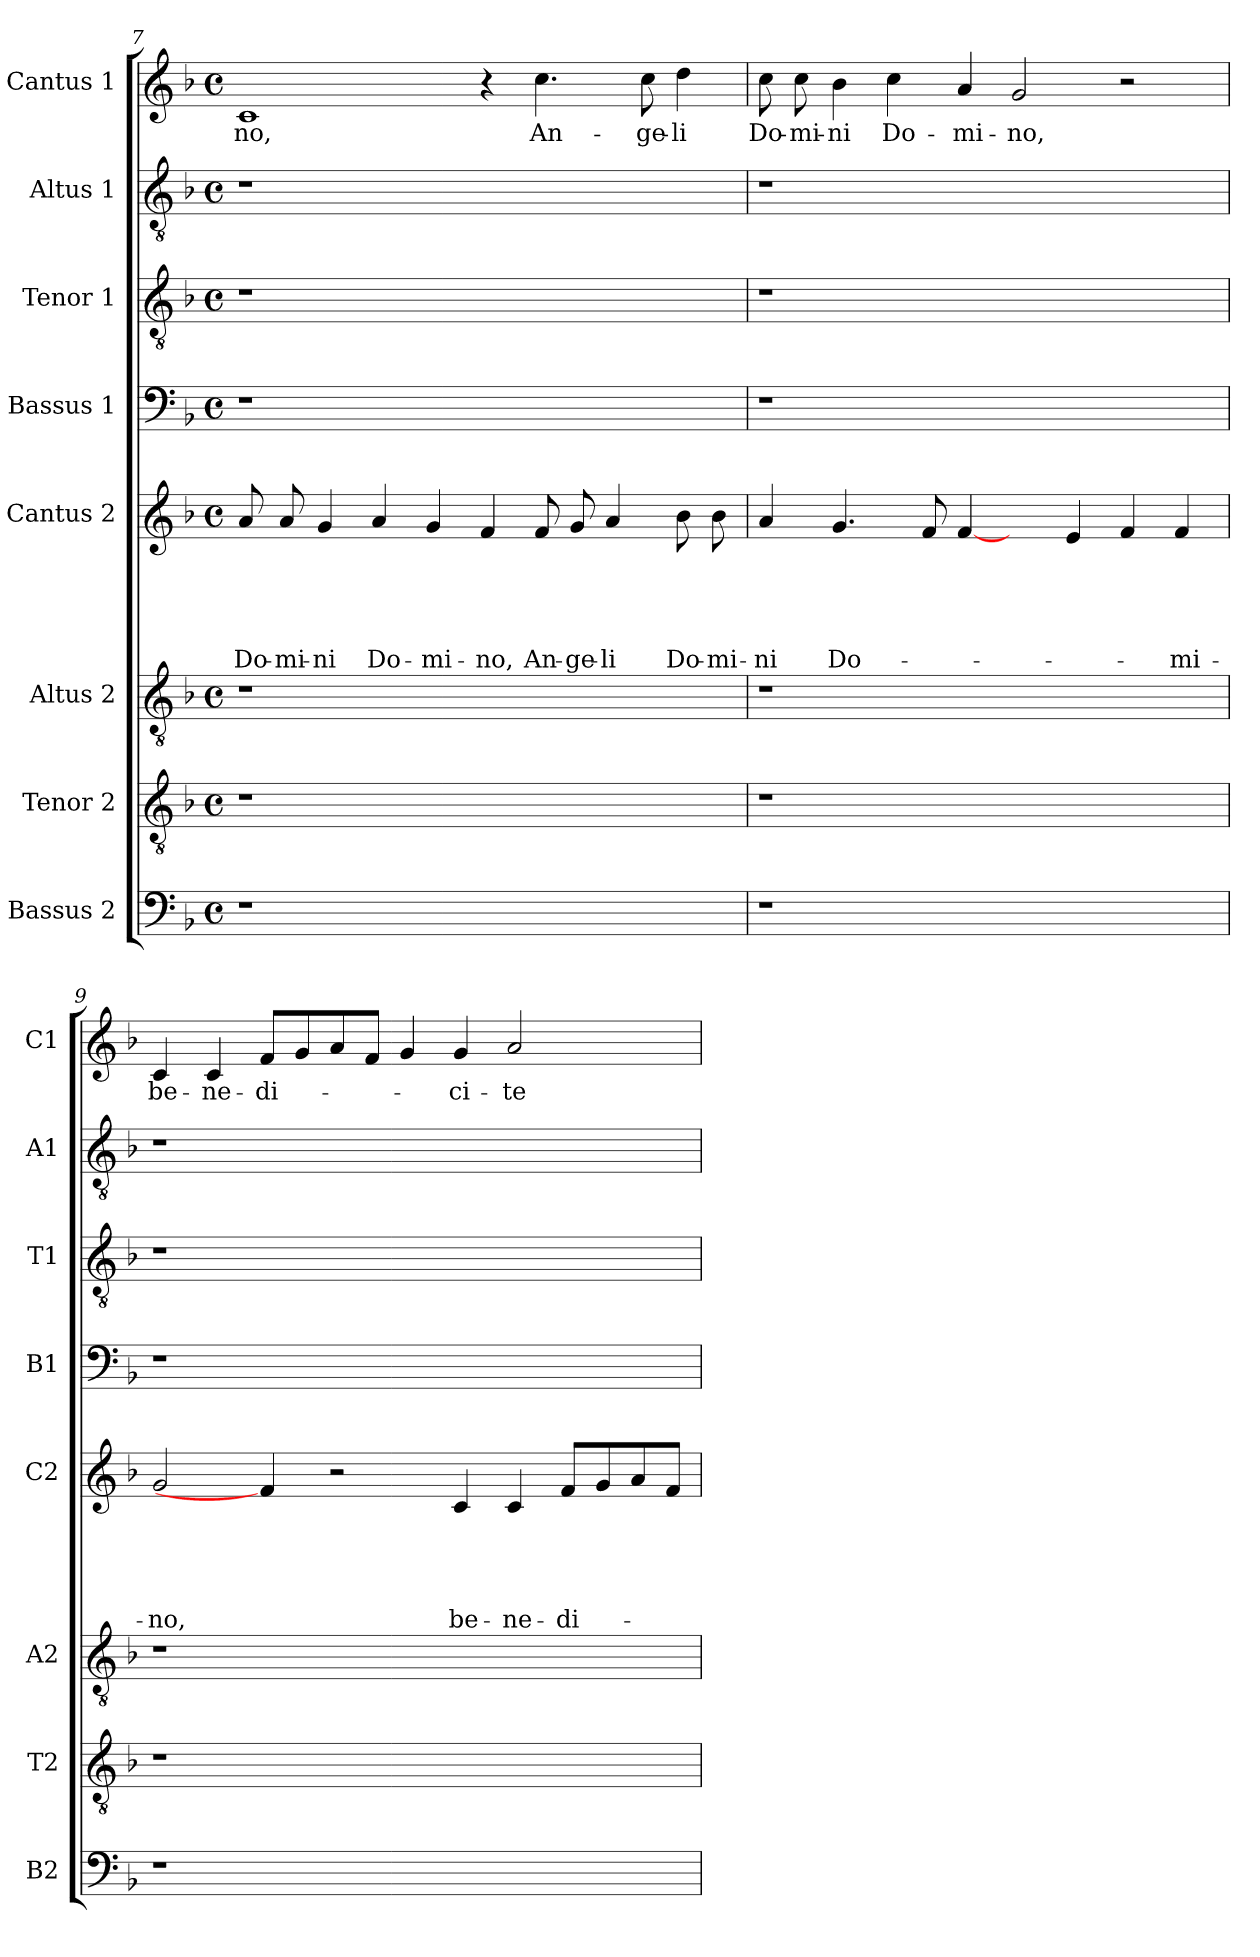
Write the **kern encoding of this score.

**kern	**kern	**kern	**kern	**text	**text	**text	**text	**text	**kern	**kern	**kern	**kern	**text
*part8	*part7	*part6	*part5	*part5	*part5	*part5	*part5	*part5	*part4	*part3	*part2	*part1	*part1
*staff8	*staff7	*staff6	*staff5	*staff5	*staff5	*staff5	*staff5	*staff5	*staff4	*staff3	*staff2	*staff1	*staff1
*I"Bassus 2	*I"Tenor 2	*I"Altus 2	*I"Cantus 2	*	*	*	*	*	*I"Bassus 1	*I"Tenor 1	*I"Altus 1	*I"Cantus 1	*
*I'B2	*I'T2	*I'A2	*I'C2	*	*	*	*	*	*I'B1	*I'T1	*I'A1	*I'C1	*
*clefF4	*clefGv2	*clefGv2	*clefG2	*	*	*	*	*	*clefF4	*clefGv2	*clefGv2	*clefG2	*
*k[b-]	*k[b-]	*k[b-]	*k[b-]	*	*	*	*	*	*k[b-]	*k[b-]	*k[b-]	*k[b-]	*
*d:	*d:	*d:	*d:	*	*	*	*	*	*d:	*d:	*d:	*d:	*
*M4/4	*M4/4	*M4/4	*M4/4	*	*	*	*	*	*M4/4	*M4/4	*M4/4	*M4/4	*
*met(c)	*met(c)	*met(c)	*met(c)	*	*	*	*	*	*met(c)	*met(c)	*met(c)	*met(c)	*
=7	=7	=7	=7	=7	=7	=7	=7	=7	=7	=7	=7	=7	=7
1r	1r	1r	8a/	.	.	.	.	Do-	1r	1r	1r	1c	-no,
.	.	.	8a/	.	.	.	.	-mi-	.	.	.	.	.
.	.	.	4g/	.	.	.	.	-ni	.	.	.	.	.
.	.	.	4a/	.	.	.	.	Do-	.	.	.	.	.
.	.	.	4g/	.	.	.	.	-mi-	.	.	.	.	.
1ryy	1ryy	1ryy	4f/	.	.	.	.	-no,	1ryy	1ryy	1ryy	4r	.
.	.	.	8f/	.	.	.	.	An-	.	.	.	4.cc\	An-
.	.	.	8g/	.	.	.	.	-ge-	.	.	.	.	.
.	.	.	4a/	.	.	.	.	-li	.	.	.	.	.
.	.	.	.	.	.	.	.	.	.	.	.	8cc\	-ge-
.	.	.	8b-\	.	.	.	.	Do-	.	.	.	4dd\	-li
.	.	.	8b-\	.	.	.	.	-mi-	.	.	.	.	.
=8	=8	=8	=8	=8	=8	=8	=8	=8	=8	=8	=8	=8	=8
1r	1r	1r	4a/	.	.	.	.	-ni	1r	1r	1r	8cc\	Do-
.	.	.	.	.	.	.	.	.	.	.	.	8cc\	-mi-
.	.	.	4.g/	.	.	.	.	Do-	.	.	.	4b-\	-ni
.	.	.	.	.	.	.	.	.	.	.	.	4cc\	Do-
.	.	.	8f/	.	.	.	.	.	.	.	.	.	.
.	.	.	[4f/	.	.	.	.	.	.	.	.	4a/	-mi-
1ryy	1ryy	1ryy	4ryy	.	.	.	.	.	1ryy	1ryy	1ryy	2g/	-no,
.	.	.	4e/	.	.	.	.	.	.	.	.	.	.
.	.	.	4f/	.	.	.	.	.	.	.	.	2r	.
.	.	.	4f/	.	.	.	.	-mi-	.	.	.	.	.
!!LO:LB:g=z
=9	=9	=9	=9	=9	=9	=9	=9	=9	=9	=9	=9	=9	=9
1r	1r	1r	2g/	.	.	.	.	-no,	1r	1r	1r	4c/	be-
.	.	.	.	.	.	.	.	.	.	.	.	4c/	-ne-
.	.	.	4f/]	.	.	.	.	.	.	.	.	8f/L	-di-
.	.	.	.	.	.	.	.	.	.	.	.	8g/	.
.	.	.	2r	.	.	.	.	.	.	.	.	8a/	.
.	.	.	.	.	.	.	.	.	.	.	.	8f/J	.
1ryy	1ryy	1ryy	.	.	.	.	.	.	1ryy	1ryy	1ryy	4g/	.
.	.	.	4c/	.	.	.	.	be-	.	.	.	4g/	-ci-
.	.	.	4c/	.	.	.	.	-ne-	.	.	.	2a/	-te
.	.	.	8f/L	.	.	.	.	-di-	.	.	.	.	.
.	.	.	8g/	.	.	.	.	.	.	.	.	.	.
4ryy	4ryy	4ryy	8a/	.	.	.	.	.	4ryy	4ryy	4ryy	4ryy	.
.	.	.	8f/J	.	.	.	.	.	.	.	.	.	.
=	=	=	=	=	=	=	=	=	=	=	=	=	=
*-	*-	*-	*-	*-	*-	*-	*-	*-	*-	*-	*-	*-	*-
